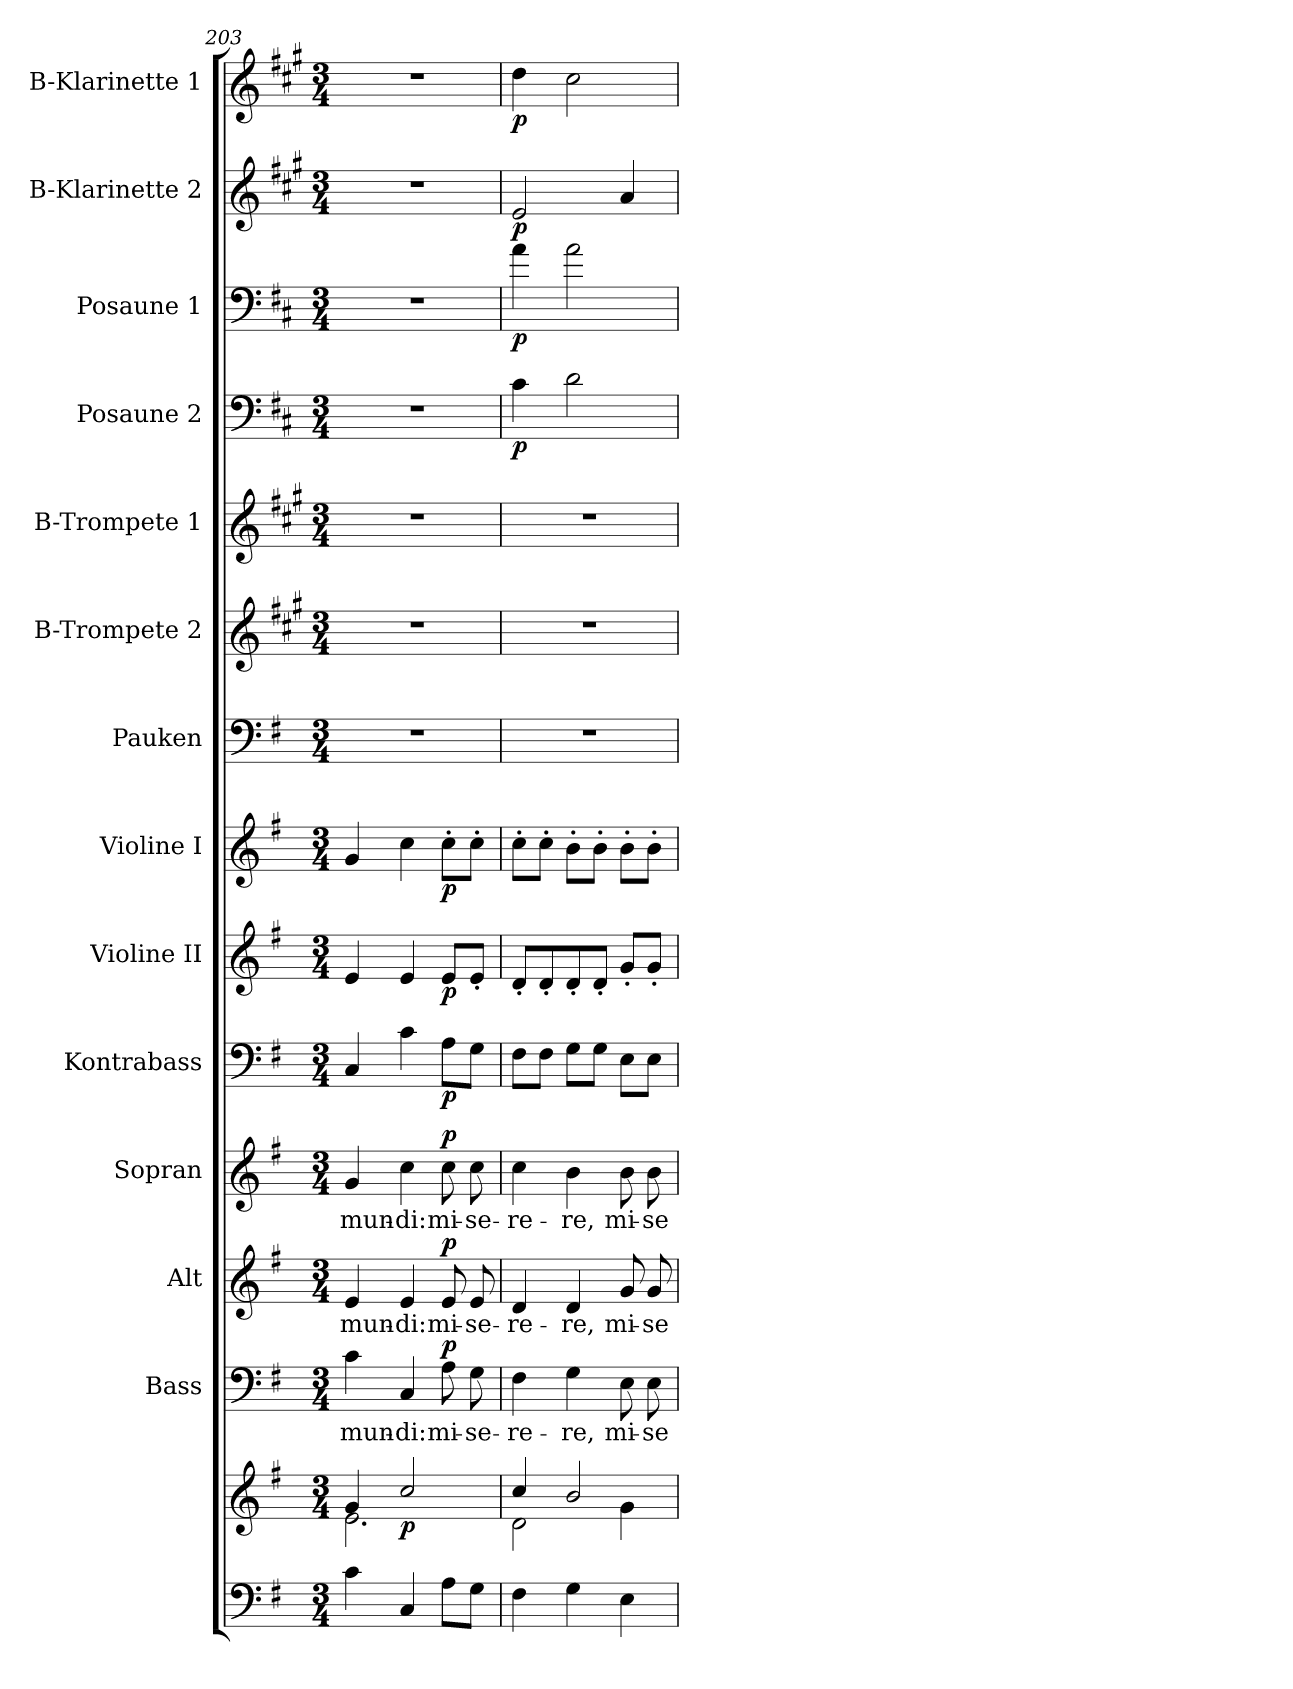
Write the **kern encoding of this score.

**kern	**kern	**dynam	**kern	**text	**dynam	**kern	**text	**dynam	**kern	**text	**dynam	**kern	**dynam	**kern	**dynam	**kern	**dynam	**kern	**kern	**kern	**kern	**dynam	**kern	**dynam	**kern	**dynam	**kern	**dynam
*part14	*part14	*part14	*part13	*part13	*part13	*part12	*part12	*part12	*part11	*part11	*part11	*part10	*part10	*part9	*part9	*part8	*part8	*part7	*part6	*part5	*part4	*part4	*part3	*part3	*part2	*part2	*part1	*part1
*staff15	*staff14	*staff14/15	*staff13	*staff13	*staff13	*staff12	*staff12	*staff12	*staff11	*staff11	*staff11	*staff10	*staff10	*staff9	*staff9	*staff8	*staff8	*staff7	*staff6	*staff5	*staff4	*staff4	*staff3	*staff3	*staff2	*staff2	*staff1	*staff1
*	*	*	*I"Bass	*	*	*I"Alt	*	*	*I"Sopran	*	*	*I"Kontrabass	*	*I"Violine II	*	*I"Violine I	*	*I"Pauken	*I"B-Trompete 2	*I"B-Trompete 1	*I"Posaune 2	*	*I"Posaune 1	*	*I"B-Klarinette 2	*	*I"B-Klarinette 1	*
*	*	*	*I'B.	*	*	*I'A.	*	*	*I'S.	*	*	*I'Kb.	*	*I'Vl. II	*	*I'Vl. I	*	*I'Pk.	*I'B Trp. 2	*I'B Trp. 1	*I'Pos. 2	*	*I'Pos. 1	*	*I'B Kl. 2	*	*I'B Kl. 1	*
*clefF4	*clefG2	*	*clefF4	*	*	*clefG2	*	*	*clefG2	*	*	*clefF4	*	*clefG2	*	*clefG2	*	*clefF4	*clefG2	*clefG2	*clefF4	*	*clefF4	*	*clefG2	*	*clefG2	*
*	*	*	*	*	*	*	*	*	*	*	*	*ITrd7c12	*	*	*	*	*	*	*ITrd1c2	*ITrd1c2	*ITrd4c7	*	*ITrd4c7	*	*ITrd1c2	*	*ITrd1c2	*
*k[f#]	*k[f#]	*	*k[f#]	*	*	*k[f#]	*	*	*k[f#]	*	*	*k[f#]	*	*k[f#]	*	*k[f#]	*	*k[f#]	*k[f#]	*k[f#]	*k[f#]	*	*k[f#]	*	*k[f#]	*	*k[f#]	*
*G:	*G:	*	*G:	*	*	*G:	*	*	*G:	*	*	*G:	*	*G:	*	*G:	*	*G:	*G:	*G:	*G:	*	*G:	*	*G:	*	*G:	*
*M3/4	*M3/4	*	*M3/4	*	*	*M3/4	*	*	*M3/4	*	*	*M3/4	*	*M3/4	*	*M3/4	*	*M3/4	*M3/4	*M3/4	*M3/4	*	*M3/4	*	*M3/4	*	*M3/4	*
=203	=203	=203	=203	=203	=203	=203	=203	=203	=203	=203	=203	=203	=203	=203	=203	=203	=203	=203	=203	=203	=203	=203	=203	=203	=203	=203	=203	=203
*	*^	*	*	*	*	*	*	*	*	*	*	*	*	*	*	*	*	*	*	*	*	*	*	*	*	*	*	*
!	!	!	!	!	!LO:LY:b	!	!	!LO:LY:b	!	!	!LO:LY:b	!	!	!	!	!	!	!	!	!	!	!	!	!	!	!	!	!	!
4c\	4g/	2.e\	.	4c\	mun-	.	4e/	mun-	.	4g/	mun-	.	4CC/	.	4e/	.	4g/	.	2.r	2.r	2.r	2.r	.	2.r	.	2.r	.	2.r	.
!	!	!	!LO:DY:b	!	!LO:LY:b	!	!	!LO:LY:b	!	!	!LO:LY:b	!	!	!	!	!	!	!	!	!	!	!	!	!	!	!	!	!	!
4C/	2cc/	.	p	4C/	-di:	.	4e/	-di:	.	4cc\	-di:	.	4C\	.	4e/	.	4cc\	.	.	.	.	.	.	.	.	.	.	.	.
!	!	!	!	!	!LO:LY:b	!LO:DY:a	!	!LO:LY:b	!LO:DY:a	!	!LO:LY:b	!LO:DY:a	!	!LO:DY:b	!	!LO:DY:b	!	!LO:DY:b	!	!	!	!	!	!	!	!	!	!	!
8A\L	.	.	.	8A\	mi-	p	8e/	mi-	p	8cc\	mi-	p	8AA\L	p	8e/L	p	8cc'>\L	p	.	.	.	.	.	.	.	.	.	.	.
!	!	!	!	!	!LO:LY:b	!	!	!LO:LY:b	!	!	!LO:LY:b	!	!	!	!	!	!	!	!	!	!	!	!	!	!	!	!	!	!
8G\J	.	.	.	8G\	-se-	.	8e/	-se-	.	8cc\	-se-	.	8GG\J	.	8e'</J	.	8cc'>\J	.	.	.	.	.	.	.	.	.	.	.	.
!!LO:PB:g=z
=204	=204	=204	=204	=204	=204	=204	=204	=204	=204	=204	=204	=204	=204	=204	=204	=204	=204	=204	=204	=204	=204	=204	=204	=204	=204	=204	=204	=204	=204
!	!	!	!	!	!LO:LY:b	!	!	!LO:LY:b	!	!	!LO:LY:b	!	!	!	!	!	!	!	!	!	!	!	!LO:DY:b	!	!LO:DY:b	!	!LO:DY:b	!	!LO:DY:b
4F#\	4cc/	2d\	.	4F#\	-re-	.	4d/	-re-	.	4cc\	-re-	.	8FF#\L	.	8d'</L	.	8cc'>\L	.	2.r	2.r	2.r	4F#\	p	4d\	p	2d/	p	4cc\	p
.	.	.	.	.	.	.	.	.	.	.	.	.	8FF#\J	.	8d'</	.	8cc'>\J	.	.	.	.	.	.	.	.	.	.	.	.
!	!	!	!	!	!LO:LY:b	!	!	!LO:LY:b	!	!	!LO:LY:b	!	!	!	!	!	!	!	!	!	!	!	!	!	!	!	!	!	!
4G\	2b/	.	.	4G\	-re,	.	4d/	-re,	.	4b\	-re,	.	8GG\L	.	8d'</	.	8b'>\L	.	.	.	.	2G\	.	2d\	.	.	.	2b\	.
.	.	.	.	.	.	.	.	.	.	.	.	.	8GG\J	.	8d'</J	.	8b'>\J	.	.	.	.	.	.	.	.	.	.	.	.
!	!	!	!	!	!LO:LY:b	!	!	!LO:LY:b	!	!	!LO:LY:b	!	!	!	!	!	!	!	!	!	!	!	!	!	!	!	!	!	!
4E\	.	4g\	.	8E\	mi-	.	8g/	mi-	.	8b\	mi-	.	8EE\L	.	8g'</L	.	8b'>\L	.	.	.	.	.	.	.	.	4g/	.	.	.
!	!	!	!	!	!LO:LY:b	!	!	!LO:LY:b	!	!	!LO:LY:b	!	!	!	!	!	!	!	!	!	!	!	!	!	!	!	!	!	!
.	.	.	.	8E\	-se-	.	8g/	-se-	.	8b\	-se-	.	8EE\J	.	8g'</J	.	8b'>\J	.	.	.	.	.	.	.	.	.	.	.	.
*	*v	*v	*	*	*	*	*	*	*	*	*	*	*	*	*	*	*	*	*	*	*	*	*	*	*	*	*	*	*
=	=	=	=	=	=	=	=	=	=	=	=	=	=	=	=	=	=	=	=	=	=	=	=	=	=	=	=	=
*-	*-	*-	*-	*-	*-	*-	*-	*-	*-	*-	*-	*-	*-	*-	*-	*-	*-	*-	*-	*-	*-	*-	*-	*-	*-	*-	*-	*-
